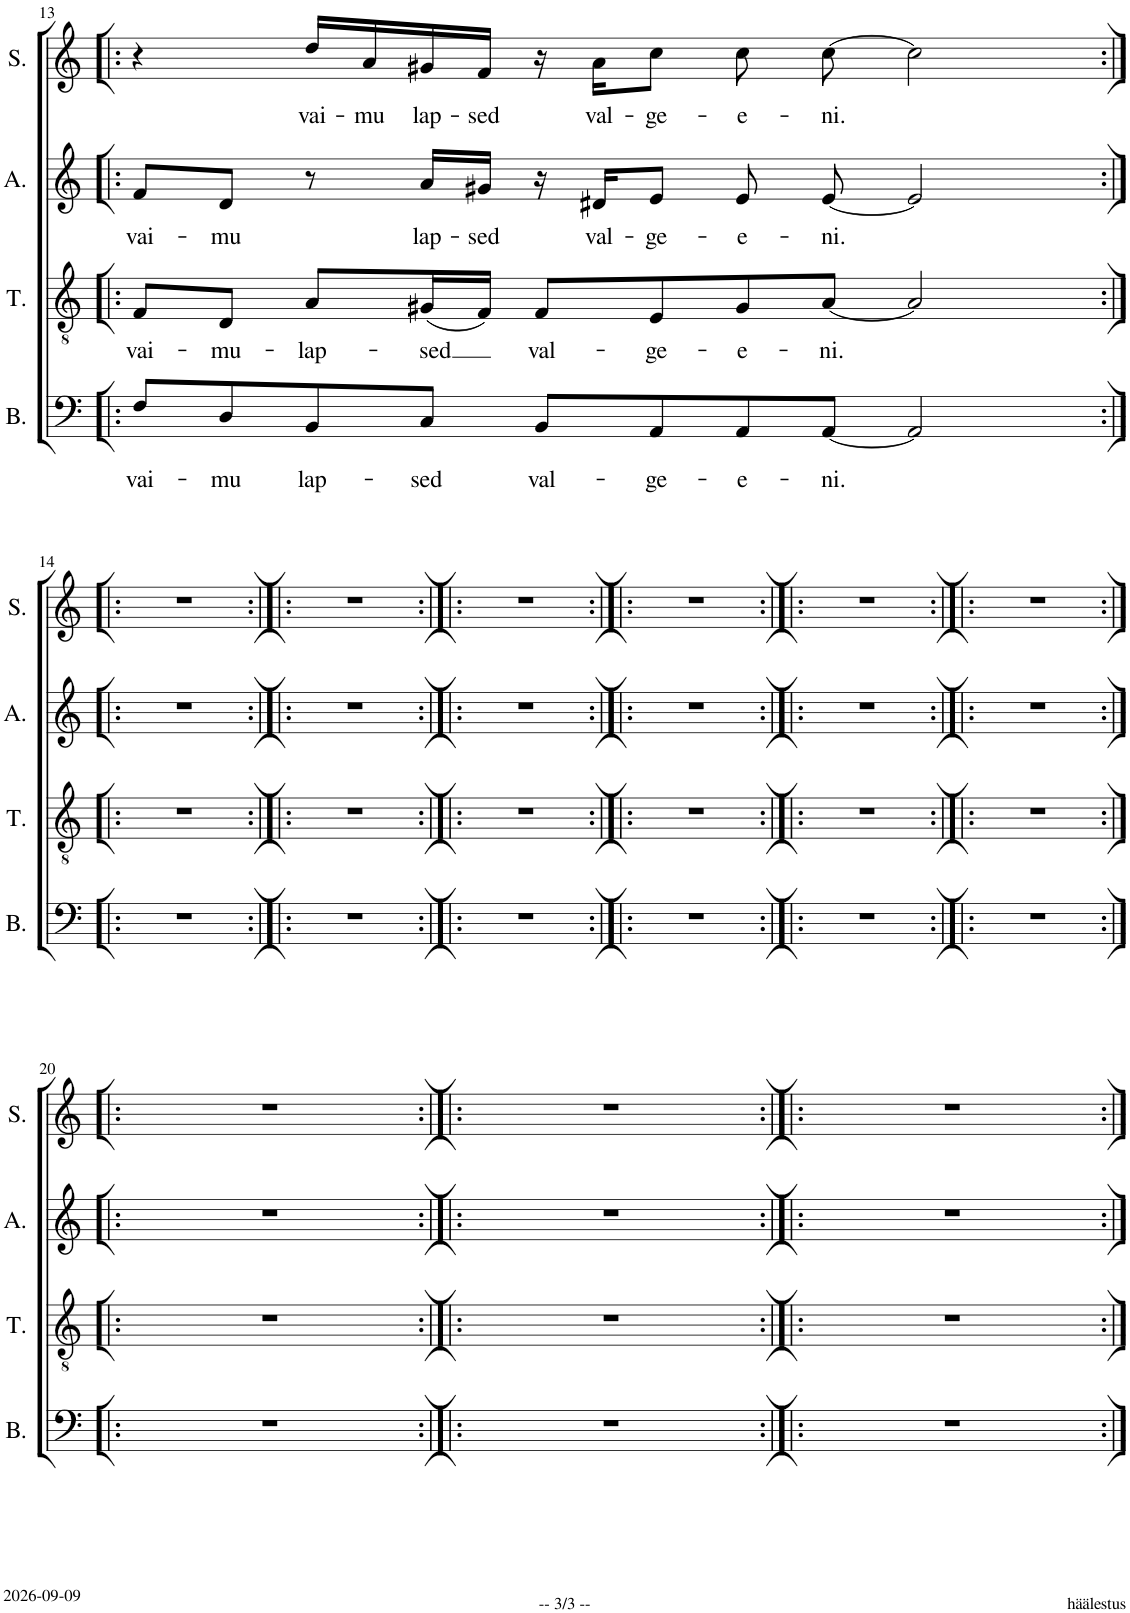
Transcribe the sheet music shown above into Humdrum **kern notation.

**kern	**text	**kern	**text	**kern	**text	**kern	**text
*part4	*part4	*part3	*part3	*part2	*part2	*part1	*part1
*staff4	*staff4	*staff3	*staff3	*staff2	*staff2	*staff1	*staff1
*I"Bass	*	*I"Tenor	*	*I"Alto	*	*I"Soprano	*
*I'B.	*	*I'T.	*	*I'A.	*	*I'S.	*
!!LO:PB:g=z
*clefF4	*	*clefGv2	*	*clefG2	*	*clefG2	*
*	*	*Trd1c2	*	*	*	*Trd-7c-12	*
*k[]	*	*k[]	*	*k[]	*	*k[]	*
*M6/4	*	*M6/4	*	*M6/4	*	*M6/4	*
=13!|:	=13!|:	=13!|:	=13!|:	=13!|:	=13!|:	=13!|:	=13!|:
!	!LO:LY:b	!	!LO:LY:b	!	!LO:LY:b	!	!
8F/L	vai-	8F/L	vai-	8f/L	vai-	4r	.
!	!LO:LY:b	!	!LO:LY:b	!	!LO:LY:b	!	!
8D/	-mu	8D/J	mu-	8d/J	-mu	.	.
!	!LO:LY:b	!	!LO:LY:b	!	!	!	!LO:LY:b
8BB/	lap-	8A/L	-lap-	8r	.	16dd/LL	vai-
!	!	!	!	!	!	!	!LO:LY:b
.	.	.	.	.	.	16a/	-mu
!	!LO:LY:b	!	!LO:LY:b	!	!LO:LY:b	!	!LO:LY:b
8C/J	-sed	(16G#X/L	-sed	16a/LL	lap-	16g#X/	lap-
!	!	!	!	!	!LO:LY:b	!	!LO:LY:b
.	.	16F/JJ)	.	16g#X/JJ	-sed	16f/JJ	-sed
!	!LO:LY:b	!	!LO:LY:b	!	!	!	!
8BB/L	val-	8F/L	val-	16r	.	16r	.
!	!	!	!	!	!LO:LY:b	!	!LO:LY:b
.	.	.	.	16d#X/KL	val-	16a\KL	val-
!	!LO:LY:b	!	!LO:LY:b	!	!LO:LY:b	!	!LO:LY:b
8AA/	-ge-	8E/	-ge-	8e/J	-ge-	8cc\J	-ge-
!	!LO:LY:b	!	!LO:LY:b	!	!LO:LY:b	!	!LO:LY:b
8AA/	-e-	8G#/	-e-	8e/	-e-	8cc\	-e-
!	!LO:LY:b	!	!LO:LY:b	!	!LO:LY:b	!	!LO:LY:b
[8AA/J	-ni.	[8A/J	-ni.	[8e/	-ni.	[8cc\	-ni.
2AA/]	.	2A/]	.	2e/]	.	2cc\]	.
!!LO:LB:g=z
=14:|!|:	=14:|!|:	=14:|!|:	=14:|!|:	=14:|!|:	=14:|!|:	=14:|!|:	=14:|!|:
1.r	.	1.r	.	1.r	.	1.r	.
=15:|!|:	=15:|!|:	=15:|!|:	=15:|!|:	=15:|!|:	=15:|!|:	=15:|!|:	=15:|!|:
1.r	.	1.r	.	1.r	.	1.r	.
=16:|!|:	=16:|!|:	=16:|!|:	=16:|!|:	=16:|!|:	=16:|!|:	=16:|!|:	=16:|!|:
1.r	.	1.r	.	1.r	.	1.r	.
=17:|!|:	=17:|!|:	=17:|!|:	=17:|!|:	=17:|!|:	=17:|!|:	=17:|!|:	=17:|!|:
1.r	.	1.r	.	1.r	.	1.r	.
=18:|!|:	=18:|!|:	=18:|!|:	=18:|!|:	=18:|!|:	=18:|!|:	=18:|!|:	=18:|!|:
1.r	.	1.r	.	1.r	.	1.r	.
=19:|!|:	=19:|!|:	=19:|!|:	=19:|!|:	=19:|!|:	=19:|!|:	=19:|!|:	=19:|!|:
1.r	.	1.r	.	1.r	.	1.r	.
!!LO:LB:g=z
=20:|!|:	=20:|!|:	=20:|!|:	=20:|!|:	=20:|!|:	=20:|!|:	=20:|!|:	=20:|!|:
1.r	.	1.r	.	1.r	.	1.r	.
=21:|!|:	=21:|!|:	=21:|!|:	=21:|!|:	=21:|!|:	=21:|!|:	=21:|!|:	=21:|!|:
1.r	.	1.r	.	1.r	.	1.r	.
=22:|!|:	=22:|!|:	=22:|!|:	=22:|!|:	=22:|!|:	=22:|!|:	=22:|!|:	=22:|!|:
1.r	.	1.r	.	1.r	.	1.r	.
=:|!	=:|!	=:|!	=:|!	=:|!	=:|!	=:|!	=:|!
*-	*-	*-	*-	*-	*-	*-	*-
